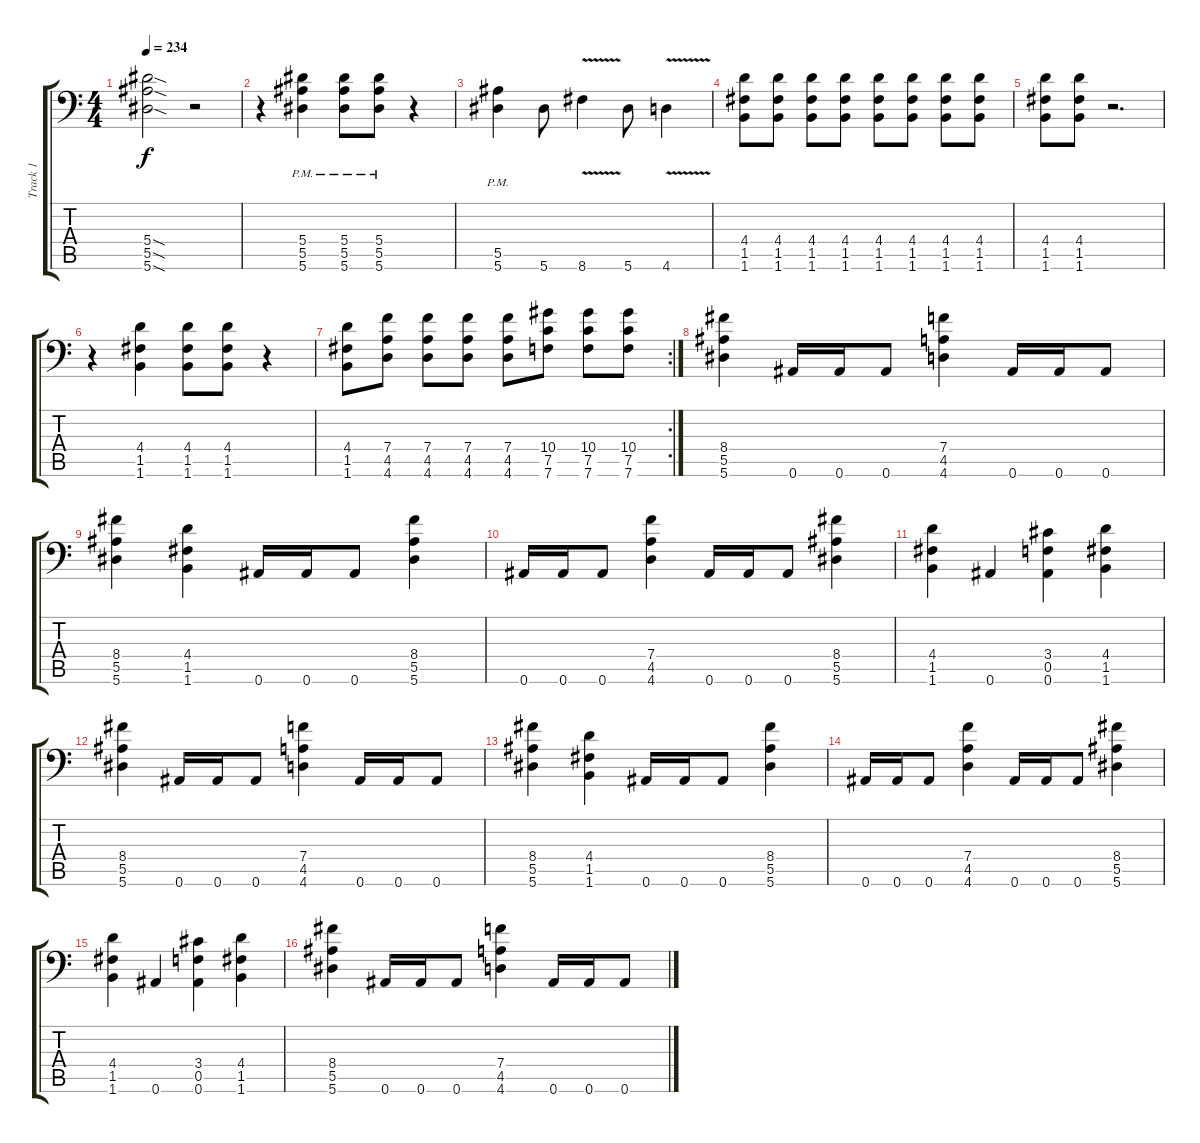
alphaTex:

\track ("Track 1" "Track 1") {instrument distortionguitar}
\staff {score tabs}
\tuning (C4 G3 Eb3 Bb2 F2 Bb1) {hide}
\ts (4 4)
\tempo 234
\clef f4
\ks c
(5.4{sod} 5.5{sod} 5.6{sod}).2{dy f} r.2 |
r.4 (5.4{pm} 5.5{pm} 5.6{pm}).4 (5.4{pm} 5.5{pm} 5.6{pm}).8 (5.4{pm} 5.5{pm} 5.6{pm}).8 r.4 |
(5.5{pm} 5.6{pm}).4 5.6.8 8.6{v}.4 5.6.8 4.6{v}.4 |
(4.4 1.5 1.6).8 (4.4 1.5 1.6).8 (4.4 1.5 1.6).8 (4.4 1.5 1.6).8 (4.4 1.5 1.6).8 (4.4 1.5 1.6).8 (4.4 1.5 1.6).8 (4.4 1.5 1.6).8 |
(4.4 1.5 1.6).8 (4.4 1.5 1.6).8 r.2{d} |
r.4 (4.4 1.5 1.6).4 (4.4 1.5 1.6).8 (4.4 1.5 1.6).8 r.4 |
\rc 2
(4.4 1.5 1.6).8 (7.4 4.5 4.6).8 (7.4 4.5 4.6).8 (7.4 4.5 4.6).8 (7.4 4.5 4.6).8 (10.4 7.5 7.6).8 (10.4 7.5 7.6).8 (10.4 7.5 7.6).8 |
(8.4 5.5 5.6).4 0.6.16 0.6.16 0.6.8 (7.4 4.5 4.6).4 0.6.16 0.6.16 0.6.8 |
(8.4 5.5 5.6).4 (4.4 1.5 1.6).4 0.6.16 0.6.16 0.6.8 (8.4 5.5 5.6).4 |
0.6.16 0.6.16 0.6.8 (7.4 4.5 4.6).4 0.6.16 0.6.16 0.6.8 (8.4 5.5 5.6).4 |
(4.4 1.5 1.6).4 0.6.4 (3.4 0.5 0.6).4 (4.4 1.5 1.6).4 |
(8.4 5.5 5.6).4 0.6.16 0.6.16 0.6.8 (7.4 4.5 4.6).4 0.6.16 0.6.16 0.6.8 |
(8.4 5.5 5.6).4 (4.4 1.5 1.6).4 0.6.16 0.6.16 0.6.8 (8.4 5.5 5.6).4 |
0.6.16 0.6.16 0.6.8 (7.4 4.5 4.6).4 0.6.16 0.6.16 0.6.8 (8.4 5.5 5.6).4 |
(4.4 1.5 1.6).4 0.6.4 (3.4 0.5 0.6).4 (4.4 1.5 1.6).4 |
(8.4 5.5 5.6).4 0.6.16 0.6.16 0.6.8 (7.4 4.5 4.6).4 0.6.16 0.6.16 0.6.8
